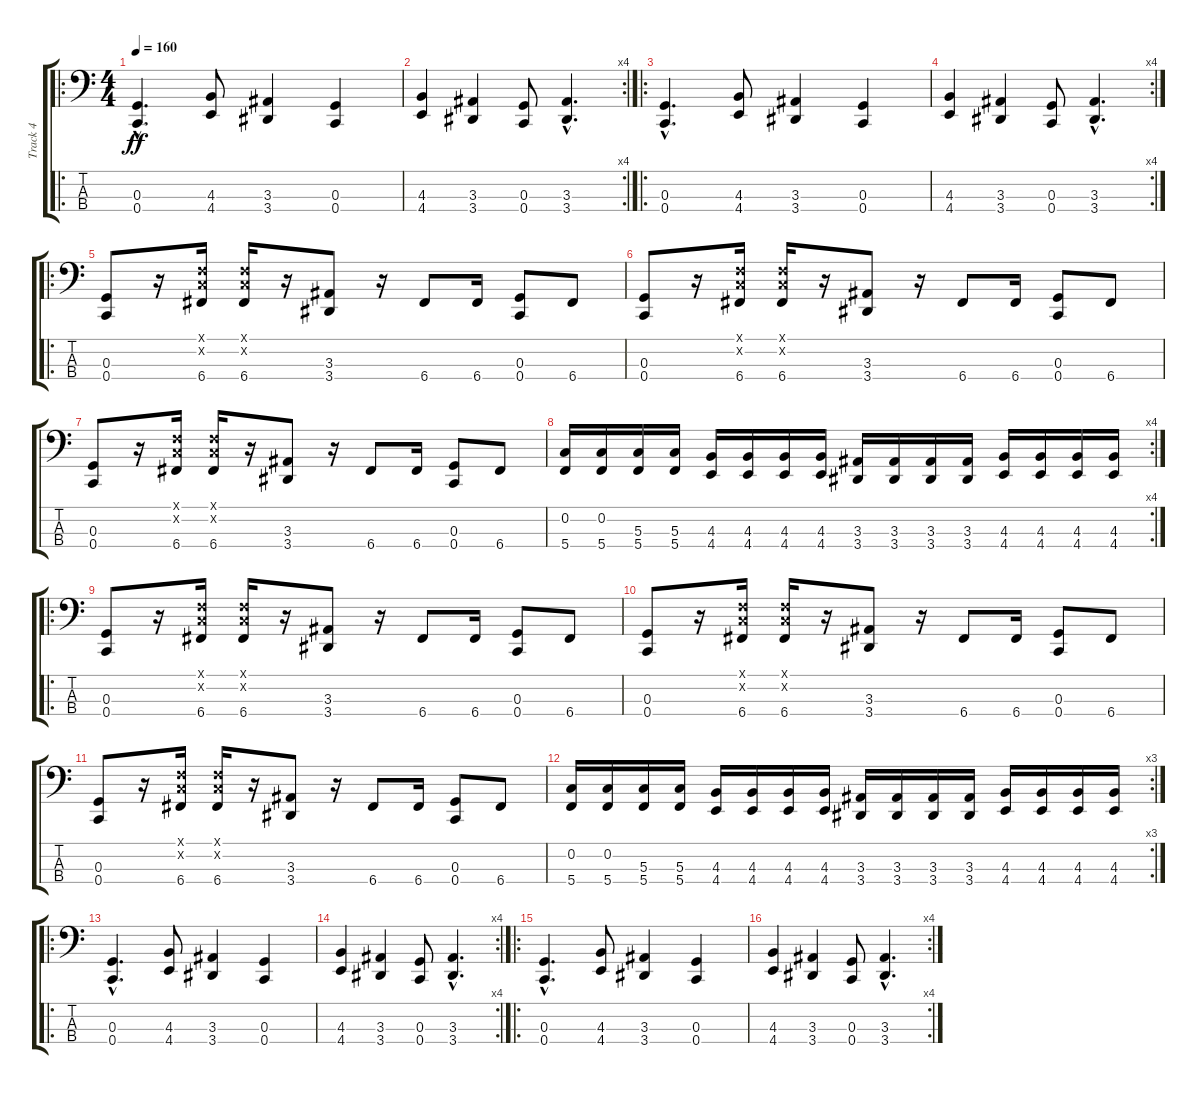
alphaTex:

\track ("Track 4" "Track 4") {instrument electricbasspick}
\staff {score tabs}
\tuning (F2 C2 G1 C1) {hide}
\ro
\ts (4 4)
\tempo 160
\clef f4
\ks c
(0.3{hac} 0.4{hac}).4{d dy ff instrument electricbasspick} (4.3 4.4).8 (3.3 3.4).4 (0.3 0.4).4 |
\rc 4
(4.3 4.4).4 (3.3 3.4).4 (0.3 0.4).8 (3.3{hac} 3.4{hac}).4{d} |
\ro
(0.3{hac} 0.4{hac}).4{d} (4.3 4.4).8 (3.3 3.4).4 (0.3 0.4).4 |
\rc 4
(4.3 4.4).4 (3.3 3.4).4 (0.3 0.4).8 (3.3{hac} 3.4{hac}).4{d} |
\ro
(0.3 0.4).8 r.16 (0.1{x} 0.2{x} 6.4).16 (0.1{x} 0.2{x} 6.4).16 r.16 (3.3 3.4).8 r.16 6.4.8 6.4.16 (0.3 0.4).8 6.4.8 |
(0.3 0.4).8 r.16 (0.1{x} 0.2{x} 6.4).16 (0.1{x} 0.2{x} 6.4).16 r.16 (3.3 3.4).8 r.16 6.4.8 6.4.16 (0.3 0.4).8 6.4.8 |
(0.3 0.4).8 r.16 (0.1{x} 0.2{x} 6.4).16 (0.1{x} 0.2{x} 6.4).16 r.16 (3.3 3.4).8 r.16 6.4.8 6.4.16 (0.3 0.4).8 6.4.8 |
\rc 4
(0.2 5.4).16 (0.2 5.4).16 (5.3 5.4).16 (5.3 5.4).16 (4.3 4.4).16 (4.3 4.4).16 (4.3 4.4).16 (4.3 4.4).16 (3.3 3.4).16 (3.3 3.4).16 (3.3 3.4).16 (3.3 3.4).16 (4.3 4.4).16 (4.3 4.4).16 (4.3 4.4).16 (4.3 4.4).16 |
\ro
(0.3 0.4).8 r.16 (0.1{x} 0.2{x} 6.4).16 (0.1{x} 0.2{x} 6.4).16 r.16 (3.3 3.4).8 r.16 6.4.8 6.4.16 (0.3 0.4).8 6.4.8 |
(0.3 0.4).8 r.16 (0.1{x} 0.2{x} 6.4).16 (0.1{x} 0.2{x} 6.4).16 r.16 (3.3 3.4).8 r.16 6.4.8 6.4.16 (0.3 0.4).8 6.4.8 |
(0.3 0.4).8 r.16 (0.1{x} 0.2{x} 6.4).16 (0.1{x} 0.2{x} 6.4).16 r.16 (3.3 3.4).8 r.16 6.4.8 6.4.16 (0.3 0.4).8 6.4.8 |
\rc 3
(0.2 5.4).16 (0.2 5.4).16 (5.3 5.4).16 (5.3 5.4).16 (4.3 4.4).16 (4.3 4.4).16 (4.3 4.4).16 (4.3 4.4).16 (3.3 3.4).16 (3.3 3.4).16 (3.3 3.4).16 (3.3 3.4).16 (4.3 4.4).16 (4.3 4.4).16 (4.3 4.4).16 (4.3 4.4).16 |
\ro
(0.3{hac} 0.4{hac}).4{d} (4.3 4.4).8 (3.3 3.4).4 (0.3 0.4).4 |
\rc 4
(4.3 4.4).4 (3.3 3.4).4 (0.3 0.4).8 (3.3{hac} 3.4{hac}).4{d} |
\ro
(0.3{hac} 0.4{hac}).4{d} (4.3 4.4).8 (3.3 3.4).4 (0.3 0.4).4 |
\rc 4
(4.3 4.4).4 (3.3 3.4).4 (0.3 0.4).8 (3.3{hac} 3.4{hac}).4{d}
